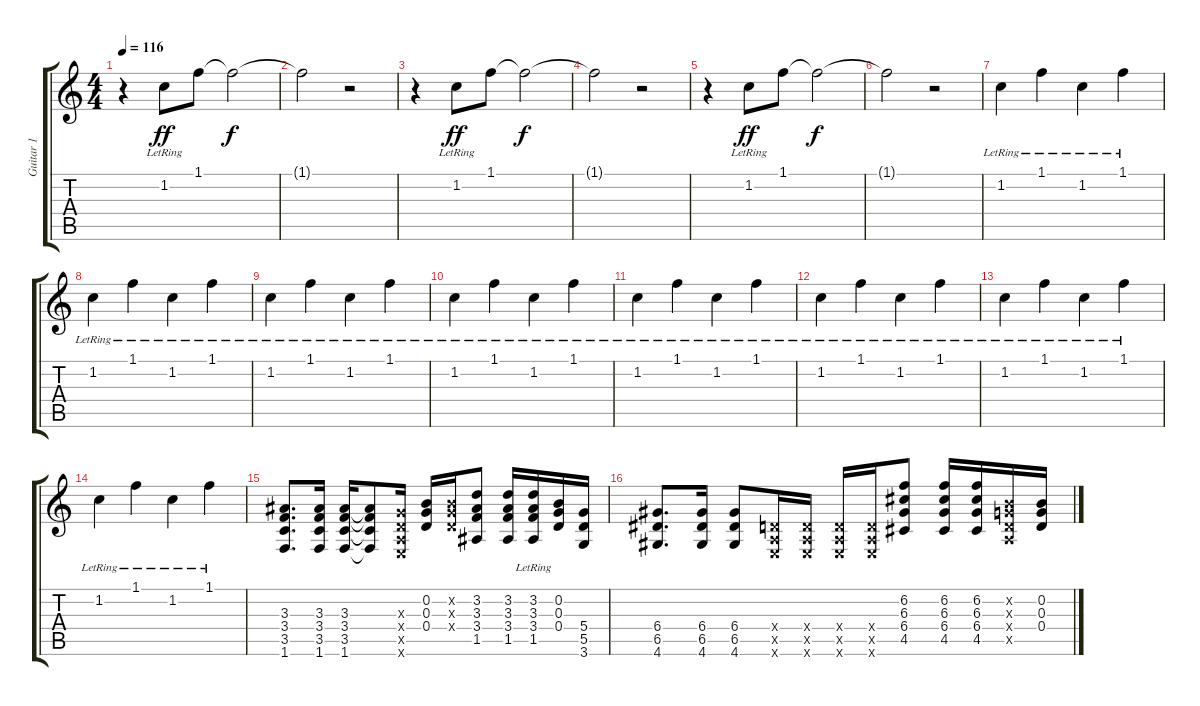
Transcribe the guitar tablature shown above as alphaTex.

\track ("Guitar 1" "Guitar 1") {instrument distortionguitar}
\staff {score tabs}
\tuning (E4 B3 G3 D3 A2 E2) {hide}
\ts (4 4)
\tempo 116
\clef g2
\ks c
r.4{dy f} 1.2{lr}.8{dy ff instrument acousticguitarsteel} 1.1.8 1.1{t}.2{dy f} |
1.1{t}.2 r.2 |
r.4 1.2{lr}.8{dy ff instrument acousticguitarsteel} 1.1.8 1.1{t}.2{dy f} |
1.1{t}.2 r.2 |
r.4 1.2{lr}.8{dy ff instrument acousticguitarsteel} 1.1.8 1.1{t}.2{dy f} |
1.1{t}.2 r.2 |
1.2{lr}.4{instrument acousticguitarsteel} 1.1{lr}.4 1.2{lr}.4 1.1{lr}.4 |
1.2{lr}.4 1.1{lr}.4 1.2{lr}.4 1.1{lr}.4 |
1.2{lr}.4 1.1{lr}.4 1.2{lr}.4 1.1{lr}.4 |
1.2{lr}.4 1.1{lr}.4 1.2{lr}.4 1.1{lr}.4 |
1.2{lr}.4{instrument acousticguitarsteel} 1.1{lr}.4 1.2{lr}.4 1.1{lr}.4 |
1.2{lr}.4 1.1{lr}.4 1.2{lr}.4 1.1{lr}.4 |
1.2{lr}.4 1.1{lr}.4 1.2{lr}.4 1.1{lr}.4 |
1.2{lr}.4 1.1{lr}.4 1.2{lr}.4 1.1{lr}.4 |
(3.3 3.4 3.5 1.6).8{d volume 13 instrument distortionguitar} (3.3 3.4 3.5 1.6).16 (3.3 3.4 3.5 1.6).16 (3.3{t} 3.4{t} 3.5{t} 1.6{t}).8 (0.3{x} 0.4{x} 0.5{x} 0.6{x}).16 (0.2 0.3 0.4).16 (0.2{x} 0.3{x} 0.4{x}).16 (3.2 3.3 3.4 1.5).8 (3.2 3.3 3.4 1.5).16 (3.2 3.3 3.4 1.5{lr}).16 (0.2 0.3 0.4).16 (5.4 5.5 3.6).16 |
(6.4 6.5 4.6).8{d} (6.4 6.5 4.6).16 (6.4 6.5 4.6).8 (0.4{x} 0.5{x} 0.6{x}).16 (0.4{x} 0.5{x} 0.6{x}).16 (0.4{x} 0.5{x} 0.6{x}).16 (0.4{x} 0.5{x} 0.6{x}).16 (6.2 6.3 6.4 4.5).8 (6.2 6.3 6.4 4.5).16 (6.2 6.3 6.4 4.5).16 (0.2{x} 0.3{x} 0.4{x} 0.5{x}).16 (0.2 0.3 0.4).16
